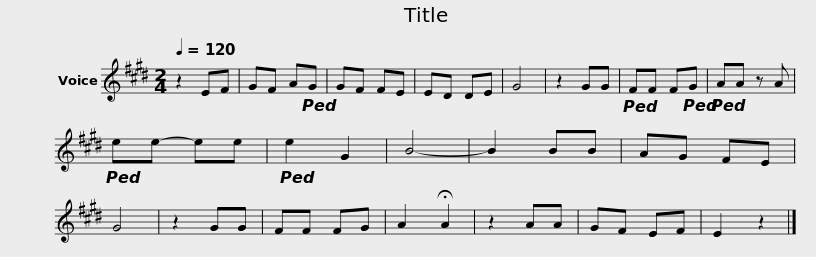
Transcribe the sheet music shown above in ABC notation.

X:1
L:1/8
Q:1/4=120
M:2/4
I:linebreak $
K:E
V:1 treble
V:1
 z2 EF | GF A!ped!G | GF FE | ED DE | G4 | %5
 z2 GG |$!ped! FF F!ped!G |!ped! AA z A |!ped! ee- ee |!ped! e2 G2 | %10
 B4- | B2 BB |$ AG FE | G4 | z2 GG | %15
 FF FG | A2 !fermata!A2 | z2 AA | GF EF | E2 z2 |] %20
